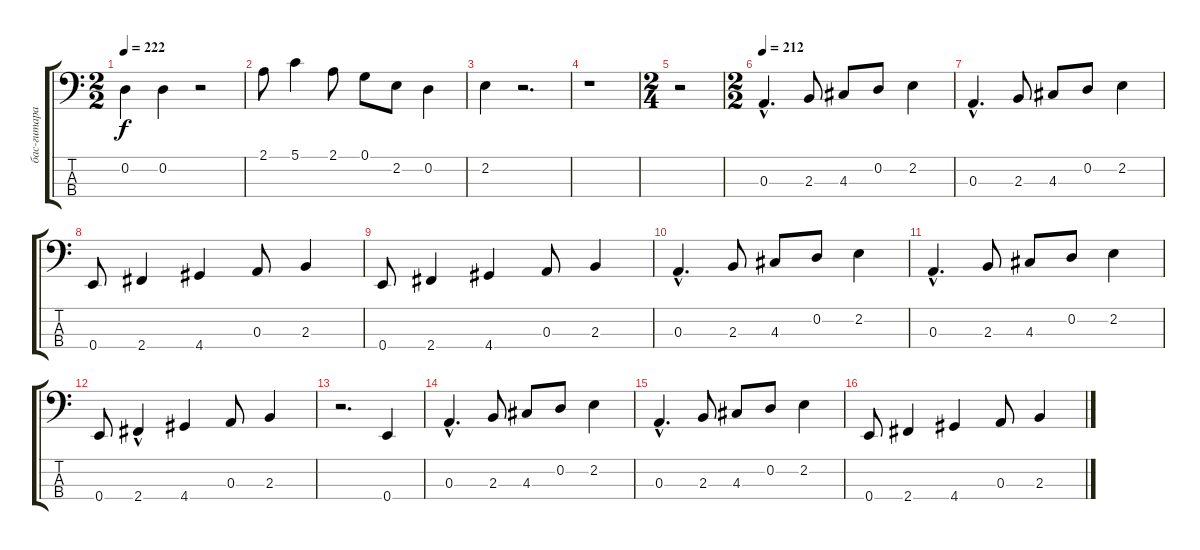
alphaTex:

\track ("бас-гитара" "бас-гитара") {instrument electricbasspick}
\staff {score tabs}
\tuning (G2 D2 A1 E1) {hide}
\ts (2 2)
\tempo 222
\clef f4
\ks c
0.2.4{dy f} 0.2.4 r.2 |
2.1.8 5.1.4 2.1.8 0.1.8 2.2.8 0.2.4 |
2.2.4 r.2{d} |
r.1 |
\ts (2 4)
r.2 |
\ts (2 2)
\tempo 212
0.3{hac}.4{d} 2.3.8 4.3.8 0.2.8 2.2.4 |
0.3{hac}.4{d} 2.3.8 4.3.8 0.2.8 2.2.4 |
0.4.8 2.4.4 4.4.4 0.3.8 2.3.4 |
0.4.8 2.4.4 4.4.4 0.3.8 2.3.4 |
0.3{hac}.4{d} 2.3.8 4.3.8 0.2.8 2.2.4 |
0.3{hac}.4{d} 2.3.8 4.3.8 0.2.8 2.2.4 |
0.4.8 2.4{hac}.4 4.4.4 0.3.8 2.3.4 |
r.2{d} 0.4.4 |
0.3{hac}.4{d} 2.3.8 4.3.8 0.2.8 2.2.4 |
0.3{hac}.4{d} 2.3.8 4.3.8 0.2.8 2.2.4 |
0.4.8 2.4.4 4.4.4 0.3.8 2.3.4
